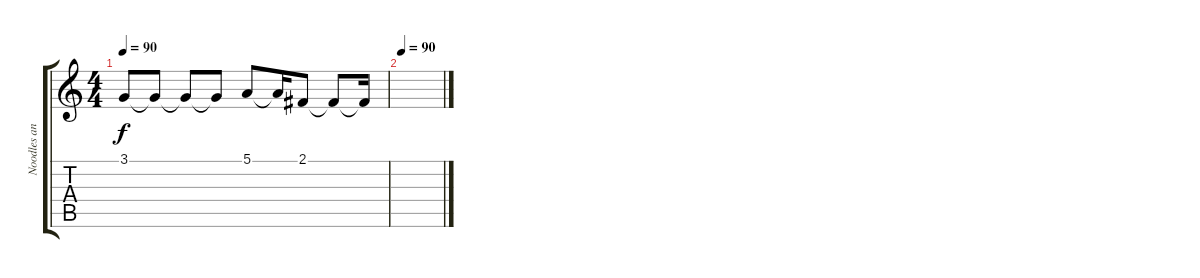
\track ("Noodles and Greg.K (Backvocals)" "Noodles an") {instrument synthbrass1}
\staff {score tabs}
\tuning (E4 B3 G3 D3 A2 E2) {hide}
\ts (4 4)
\tempo 90
\clef g2
\ks c
3.1.8{dy f volume 16 instrument oboe} 3.1{t}.8 3.1{t}.8 3.1{t}.8 5.1.8 5.1{t}.16 2.1.8 2.1{t}.8 2.1{t}.16 |
\tempo 90
